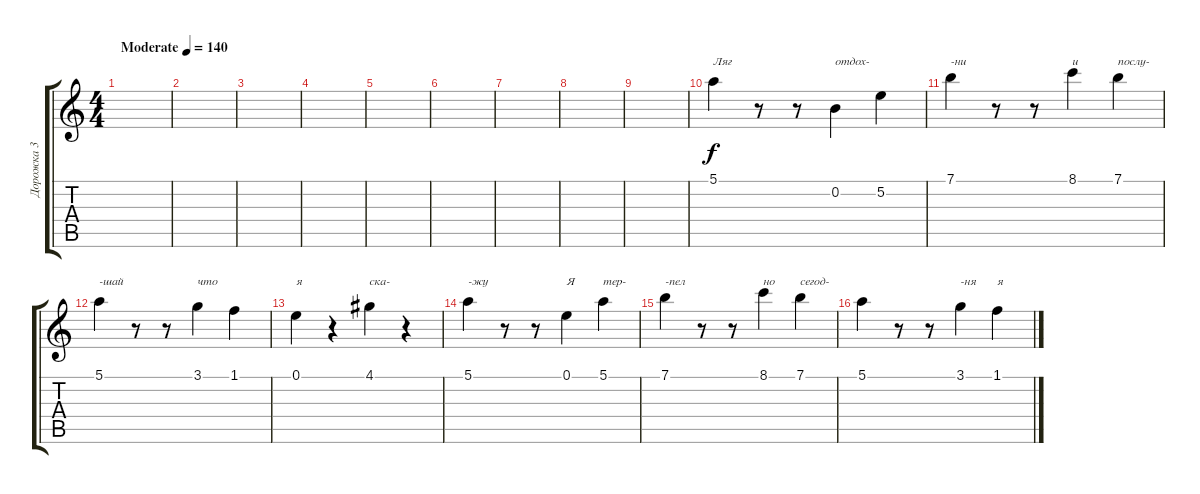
\track ("Дорожка 3" "Дорожка 3") {instrument acousticguitarnylon}
\staff {score tabs}
\tuning (E4 B3 G3 D3 A2 E2) {hide}
\ts (4 4)
\tempo (140 "Moderate")
\clef g2
\ks c
|
|
|
|
|
|
|
|
|
5.1.4{txt "Ляг"} r.8 r.8 0.2.4{txt "отдох-"} 5.2.4 |
7.1.4{txt "-ни"} r.8 r.8 8.1.4{txt "и"} 7.1.4{txt "послу-"} |
5.1.4{txt "-шай"} r.8 r.8 3.1.4{txt "что"} 1.1.4 |
0.1.4{txt "я"} r.4 4.1.4{txt "ска-"} r.4 |
5.1.4{txt "-жу"} r.8 r.8 0.1.4{txt "Я"} 5.1.4{txt "тер-"} |
7.1.4{txt "-пел"} r.8 r.8 8.1.4{txt "но"} 7.1.4{txt "сегод-"} |
5.1.4 r.8 r.8 3.1.4{txt "-ня"} 1.1.4{txt "я"}
